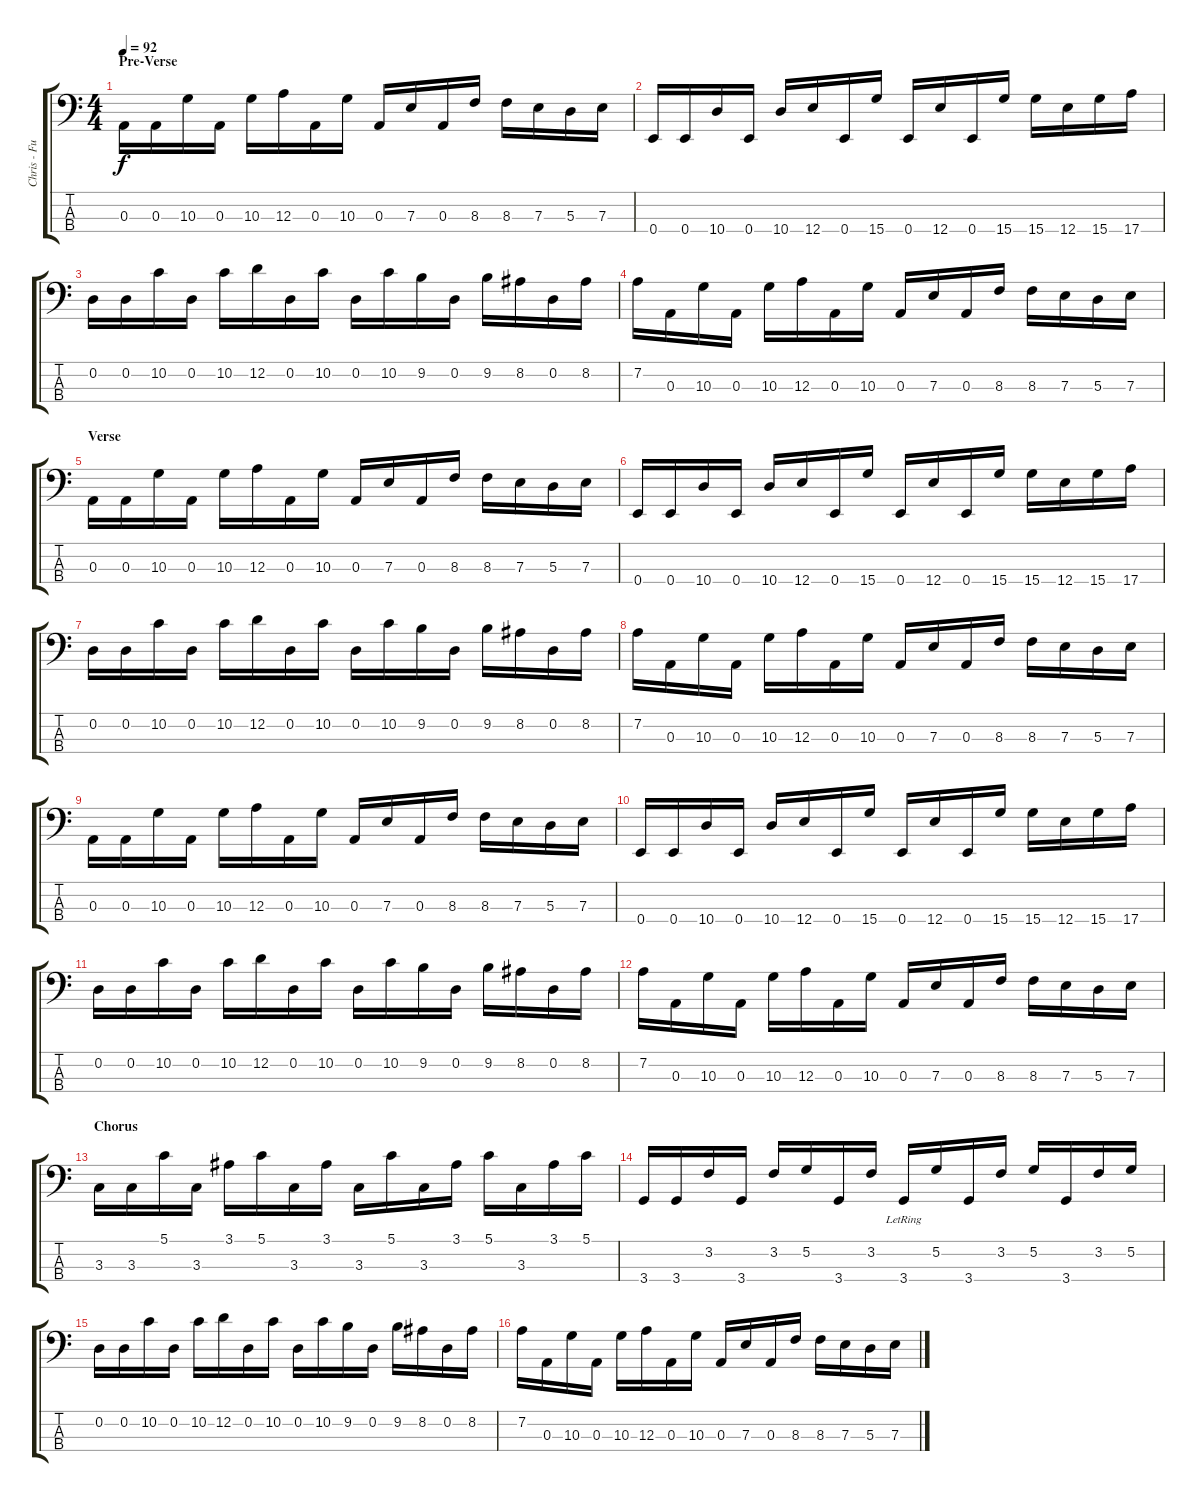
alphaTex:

\track ("Chris - Fuzz Bass" "Chris - Fu") {instrument distortionguitar}
\staff {score tabs}
\tuning (G2 D2 A1 E1) {hide}
\ts (4 4)
\section ("" "Pre-Verse")
\tempo 92
\clef f4
\ks c
0.3.16{dy f} 0.3.16 10.3.16 0.3.16 10.3.16 12.3.16 0.3.16 10.3.16 0.3.16 7.3.16 0.3.16 8.3.16 8.3.16 7.3.16 5.3.16 7.3.16 |
0.4.16 0.4.16 10.4.16 0.4.16 10.4.16 12.4.16 0.4.16 15.4.16 0.4.16 12.4.16 0.4.16 15.4.16 15.4.16 12.4.16 15.4.16 17.4.16 |
0.2.16 0.2.16 10.2.16 0.2.16 10.2.16 12.2.16 0.2.16 10.2.16 0.2.16 10.2.16 9.2.16 0.2.16 9.2.16 8.2.16 0.2.16 8.2.16 |
7.2.16 0.3.16 10.3.16 0.3.16 10.3.16 12.3.16 0.3.16 10.3.16 0.3.16 7.3.16 0.3.16 8.3.16 8.3.16 7.3.16 5.3.16 7.3.16 |
\section ("" "Verse")
0.3.16 0.3.16 10.3.16 0.3.16 10.3.16 12.3.16 0.3.16 10.3.16 0.3.16 7.3.16 0.3.16 8.3.16 8.3.16 7.3.16 5.3.16 7.3.16 |
0.4.16 0.4.16 10.4.16 0.4.16 10.4.16 12.4.16 0.4.16 15.4.16 0.4.16 12.4.16 0.4.16 15.4.16 15.4.16 12.4.16 15.4.16 17.4.16 |
0.2.16 0.2.16 10.2.16 0.2.16 10.2.16 12.2.16 0.2.16 10.2.16 0.2.16 10.2.16 9.2.16 0.2.16 9.2.16 8.2.16 0.2.16 8.2.16 |
7.2.16 0.3.16 10.3.16 0.3.16 10.3.16 12.3.16 0.3.16 10.3.16 0.3.16 7.3.16 0.3.16 8.3.16 8.3.16 7.3.16 5.3.16 7.3.16 |
0.3.16 0.3.16 10.3.16 0.3.16 10.3.16 12.3.16 0.3.16 10.3.16 0.3.16 7.3.16 0.3.16 8.3.16 8.3.16 7.3.16 5.3.16 7.3.16 |
0.4.16 0.4.16 10.4.16 0.4.16 10.4.16 12.4.16 0.4.16 15.4.16 0.4.16 12.4.16 0.4.16 15.4.16 15.4.16 12.4.16 15.4.16 17.4.16 |
0.2.16 0.2.16 10.2.16 0.2.16 10.2.16 12.2.16 0.2.16 10.2.16 0.2.16 10.2.16 9.2.16 0.2.16 9.2.16 8.2.16 0.2.16 8.2.16 |
7.2.16 0.3.16 10.3.16 0.3.16 10.3.16 12.3.16 0.3.16 10.3.16 0.3.16 7.3.16 0.3.16 8.3.16 8.3.16 7.3.16 5.3.16 7.3.16 |
\section ("" "Chorus")
3.3.16 3.3.16 5.1.16 3.3.16 3.1.16 5.1.16 3.3.16 3.1.16 3.3.16 5.1.16 3.3.16 3.1.16 5.1.16 3.3.16 3.1.16 5.1.16 |
3.4.16 3.4.16 3.2.16 3.4.16 3.2.16 5.2.16 3.4.16 3.2.16 3.4{lr}.16 5.2.16 3.4.16 3.2.16 5.2.16 3.4.16 3.2.16 5.2.16 |
0.2.16 0.2.16 10.2.16 0.2.16 10.2.16 12.2.16 0.2.16 10.2.16 0.2.16 10.2.16 9.2.16 0.2.16 9.2.16 8.2.16 0.2.16 8.2.16 |
7.2.16 0.3.16 10.3.16 0.3.16 10.3.16 12.3.16 0.3.16 10.3.16 0.3.16 7.3.16 0.3.16 8.3.16 8.3.16 7.3.16 5.3.16 7.3.16
